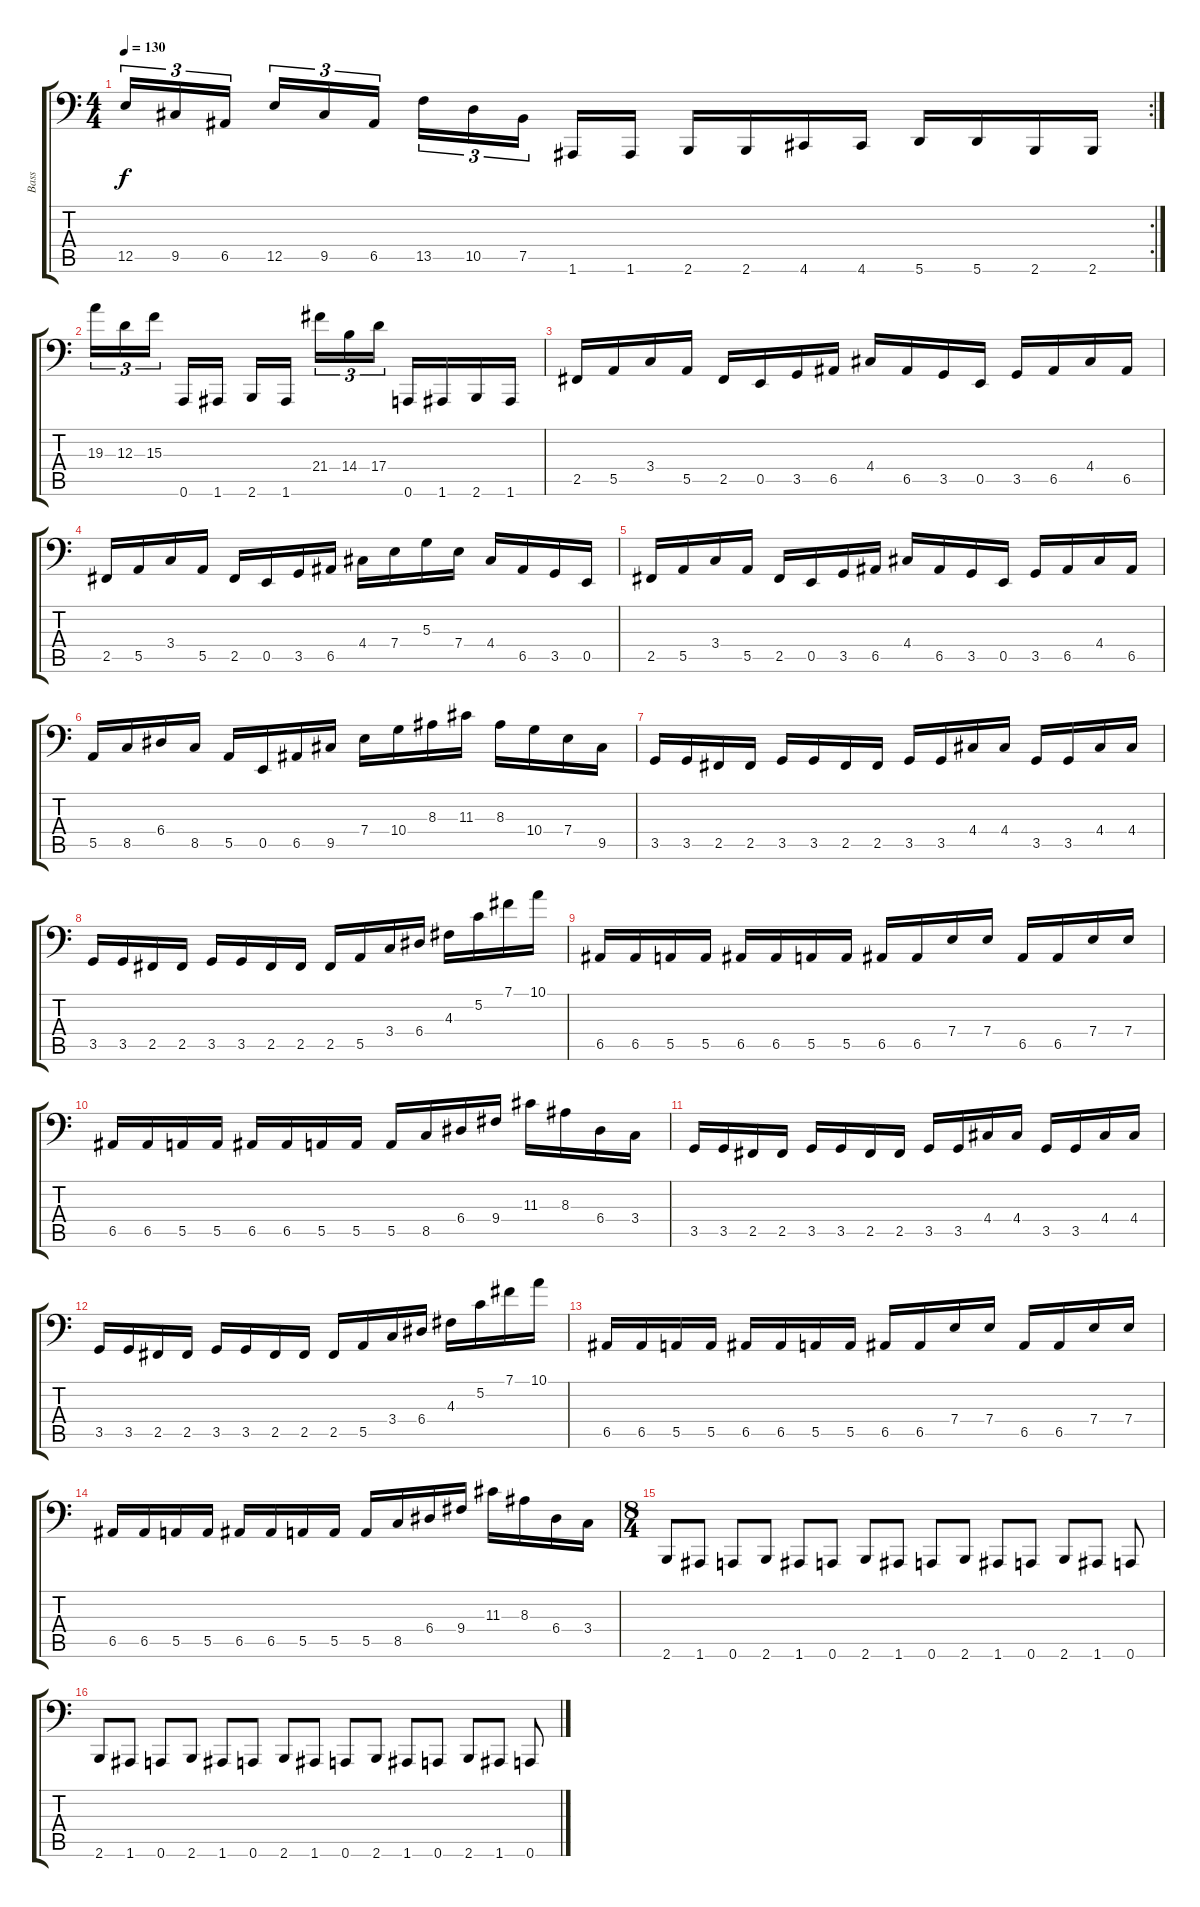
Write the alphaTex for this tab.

\track ("Bass" "Bass") {instrument electricbassfinger}
\staff {score tabs}
\tuning (B2 G2 D2 A1 E1 A0) {hide}
\rc 2
\ts (4 4)
\tempo 130
\clef f4
\ks c
12.5.16{tu (3 2) dy f} 9.5.16{tu (3 2)} 6.5.16{tu (3 2) beam splitsecondary} 12.5.16{tu (3 2)} 9.5.16{tu (3 2)} 6.5.16{tu (3 2)} 13.5.16{tu (3 2)} 10.5.16{tu (3 2)} 7.5.16{tu (3 2) beam splitsecondary} 1.6.16 1.6.16 2.6.16 2.6.16 4.6.16 4.6.16 5.6.16 5.6.16 2.6.16 2.6.16 |
19.3.16{tu (3 2)} 12.3.16{tu (3 2)} 15.3.16{tu (3 2) beam splitsecondary} 0.6.16 1.6.16 2.6.16 1.6.16{beam splitsecondary} 21.4.16{tu (3 2)} 14.4.16{tu (3 2)} 17.4.16{tu (3 2)} 0.6.16 1.6.16 2.6.16 1.6.16 |
2.5.16 5.5.16 3.4.16 5.5.16 2.5.16 0.5.16 3.5.16 6.5.16 4.4.16 6.5.16 3.5.16 0.5.16 3.5.16 6.5.16 4.4.16 6.5.16 |
2.5.16 5.5.16 3.4.16 5.5.16 2.5.16 0.5.16 3.5.16 6.5.16 4.4.16 7.4.16 5.3.16 7.4.16 4.4.16 6.5.16 3.5.16 0.5.16 |
2.5.16 5.5.16 3.4.16 5.5.16 2.5.16 0.5.16 3.5.16 6.5.16 4.4.16 6.5.16 3.5.16 0.5.16 3.5.16 6.5.16 4.4.16 6.5.16 |
5.5.16 8.5.16 6.4.16 8.5.16 5.5.16 0.5.16 6.5.16 9.5.16 7.4.16 10.4.16 8.3.16 11.3.16 8.3.16 10.4.16 7.4.16 9.5.16 |
3.5.16 3.5.16 2.5.16 2.5.16 3.5.16 3.5.16 2.5.16 2.5.16 3.5.16 3.5.16 4.4.16 4.4.16 3.5.16 3.5.16 4.4.16 4.4.16 |
3.5.16 3.5.16 2.5.16 2.5.16 3.5.16 3.5.16 2.5.16 2.5.16 2.5.16 5.5.16 3.4.16 6.4.16 4.3.16 5.2.16 7.1.16 10.1.16 |
6.5.16 6.5.16 5.5.16 5.5.16 6.5.16 6.5.16 5.5.16 5.5.16 6.5.16 6.5.16 7.4.16 7.4.16 6.5.16 6.5.16 7.4.16 7.4.16 |
6.5.16 6.5.16 5.5.16 5.5.16 6.5.16 6.5.16 5.5.16 5.5.16 5.5.16 8.5.16 6.4.16 9.4.16 11.3.16 8.3.16 6.4.16 3.4.16 |
3.5.16 3.5.16 2.5.16 2.5.16 3.5.16 3.5.16 2.5.16 2.5.16 3.5.16 3.5.16 4.4.16 4.4.16 3.5.16 3.5.16 4.4.16 4.4.16 |
3.5.16 3.5.16 2.5.16 2.5.16 3.5.16 3.5.16 2.5.16 2.5.16 2.5.16 5.5.16 3.4.16 6.4.16 4.3.16 5.2.16 7.1.16 10.1.16 |
6.5.16 6.5.16 5.5.16 5.5.16 6.5.16 6.5.16 5.5.16 5.5.16 6.5.16 6.5.16 7.4.16 7.4.16 6.5.16 6.5.16 7.4.16 7.4.16 |
6.5.16 6.5.16 5.5.16 5.5.16 6.5.16 6.5.16 5.5.16 5.5.16 5.5.16 8.5.16 6.4.16 9.4.16 11.3.16 8.3.16 6.4.16 3.4.16 |
\ts (8 4)
2.6.8 1.6.8 0.6.8 2.6.8 1.6.8 0.6.8 2.6.8 1.6.8 0.6.8 2.6.8 1.6.8 0.6.8 2.6.8 1.6.8 0.6.8 |
2.6.8 1.6.8 0.6.8 2.6.8 1.6.8 0.6.8 2.6.8 1.6.8 0.6.8 2.6.8 1.6.8 0.6.8 2.6.8 1.6.8 0.6.8
